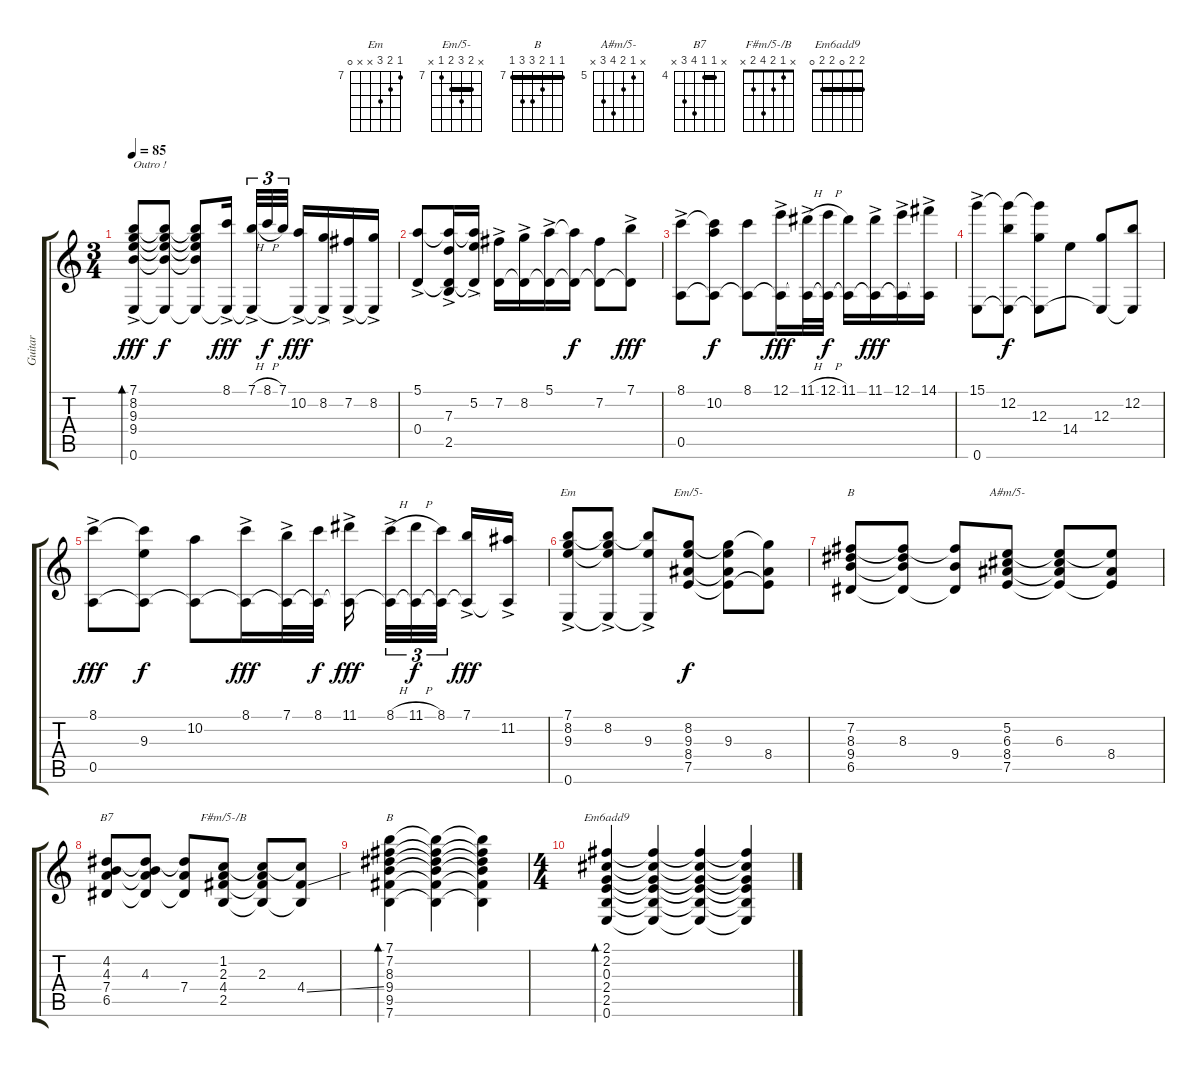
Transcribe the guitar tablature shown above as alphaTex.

\track ("Guitar" "Guitar") {instrument acousticguitarnylon}
\staff {score tabs}
\tuning (E4 B3 G3 D3 A2 E2) {hide}
\chord ("Em" 7 8 9 x x 0) {firstfret 7}
\chord ("Em/5-" x 8 9 8 7 x) {firstfret 7 barre 8}
\chord ("B" x 7 8 9 6 x) {firstfret 6}
\chord ("A#m/5-" x 5 6 8 7 x) {firstfret 5}
\chord ("B7" x 4 4 7 6 x) {firstfret 4 barre 4}
\chord ("F#m/5-/B" x 1 2 4 2 x)
\chord ("B" 7 7 8 9 9 7) {firstfret 7 barre 7}
\chord ("Em6add9" 2 2 0 2 2 0) {barre 2}
\ts (3 4)
\tempo 85
\clef g2
\ks c
(7.1{ac} 8.2 9.3 9.4 0.6).8{bd 480 txt "Outro !" dy fff} (7.1{t} 8.2{t} 9.3{t} 9.4{t} 0.6{t}).8{dy f} (7.1{t} 8.2{t} 9.3{t} 9.4{t} 0.6{t}).8 (8.1{ac} 0.6{t}).16{dy fff} (7.1{h ac} 0.6{t}).32{tu (3 2)} 8.1{h}.32{tu (3 2) dy f} 7.1.32{tu (3 2)} (10.2{ac} 0.6{t}).16{dy fff} (8.2{ac} 0.6{t}).16 (7.2{ac} 0.6{t}).16 (8.2{ac} 0.6{t}).16 |
(5.1{ac} 0.4).8 (5.1{t} 7.3{ac} 0.4{t} 2.5{t}).16 (5.1{t} 5.2{ac} 0.4{t}).16 (7.2{ac} 0.4{t}).16 (8.2{ac} 0.4{t}).16 (5.1{ac} 0.4{t}).16 (5.1{t} 0.4{t}).16{dy f} (7.2 0.4{t}).8 (7.1{ac} 0.4{t}).8{dy fff} |
(8.1{ac} 0.5).8 (8.1{t} 10.2 0.5{t}).8{dy f} (8.1 0.5{t}).8 (12.1{ac} 0.5{t}).16{dy fff} (11.1{h ac} 0.5{t}).32 (12.1{h} 0.5{t}).32{dy f} (11.1 0.5{t}).16 (11.1{ac} 0.5{t}).16{dy fff} (12.1{ac} 0.5{t}).16 (14.1{ac} 0.5{t}).16 |
(15.1{ac} 0.6).8 (15.1{t} 12.2 0.6{t}).8{dy f} (15.1{t} 12.3 0.6{t}).8 14.4.8 (12.3 0.6{t}).8 (12.2 0.6{t}).8 |
(8.1{ac} 0.5).8{dy fff} (8.1{t} 9.3 0.5{t}).8{dy f} (10.2 0.5{t}).8 (8.1{ac} 0.5{t}).16{dy fff} (7.1{ac} 0.5{t}).32 (8.1 0.5{t}).32{dy f} (11.1{ac} 0.5{t}).16{dy fff} (8.1{h ac} 0.5{t}).32{tu (3 2)} (11.1{h} 0.5{t}).32{tu (3 2) dy f} (8.1 0.5{t}).32{tu (3 2)} (7.1{ac} 0.5{t}).16{dy fff} (11.2{ac} 0.5{t}).16 |
(7.1{ac} 8.2 9.3 0.6).8{ch "Em"} (7.1{t} 8.2{ac} 9.3{t} 0.6{t}).8 (7.1{t} 9.3{ac} 0.6{t}).8 (8.2 9.3 8.4 7.5).8{ch "Em/5-" dy f} (8.2{t} 9.3 8.4{t} 7.5{t}).8 (8.2{t} 8.4 7.5{t}).8 |
(7.2 8.3 9.4 6.5).8{ch "B"} (7.2{t} 8.3 9.4{t} 6.5{t}).8 (7.2{t} 9.4 6.5{t}).8 (5.2 6.3 8.4 7.5).8{ch "A#m/5-"} (5.2{t} 6.3 8.4{t} 7.5{t}).8 (5.2{t} 8.4 7.5{t}).8 |
(4.2 4.3 7.4 6.5).8{ch "B7"} (4.2{t} 4.3 7.4{t} 6.5{t}).8 (4.2{t} 7.4 6.5{t}).8 (1.2 2.3 4.4 2.5).8{ch "F#m/5-/B"} (1.2{t} 2.3 4.4{t} 2.5{t}).8 (1.2{t} 4.4{ss} 2.5{t}).8 |
(7.1 7.2 8.3 9.4 9.5 7.6).4{bd 480 ch "B"} (7.1{t} 7.2{t} 8.3{t} 9.4{t} 9.5{t} 7.6{t}).4 (7.1{t} 7.2{t} 8.3{t} 9.4{t} 9.5{t} 7.6{t}).4 |
\ts (4 4)
(2.1 2.2 0.3 2.4 2.5 0.6).4{bd 480 ch "Em6add9"} (2.1{t} 2.2{t} 0.3{t} 2.4{t} 2.5{t} 0.6{t}).4 (2.1{t} 2.2{t} 0.3{t} 2.4{t} 2.5{t} 0.6{t}).4 (2.1{t} 2.2{t} 0.3{t} 2.4{t} 2.5{t} 0.6{t}).4
